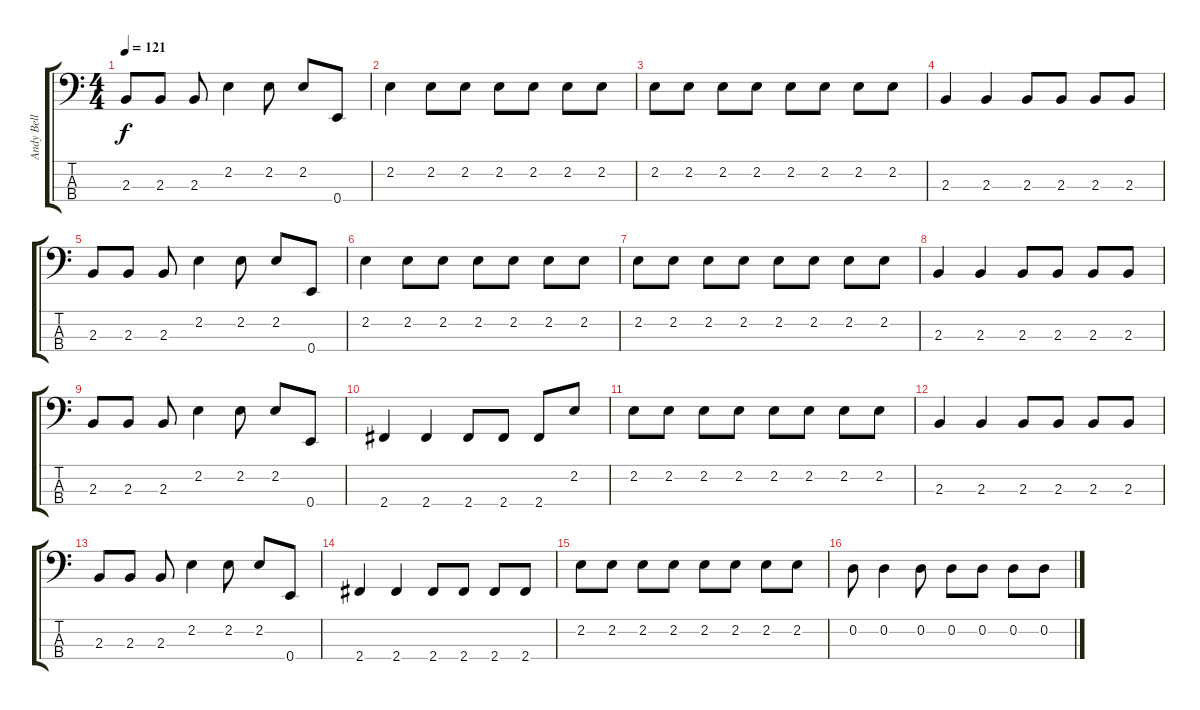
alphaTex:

\track ("Andy Bell - Bass" "Andy Bell ") {instrument electricbasspick}
\staff {score tabs}
\tuning (G2 D2 A1 E1) {hide}
\ts (4 4)
\tempo 121
\clef f4
\ks c
2.3.8{dy f} 2.3.8 2.3.8 2.2.4 2.2.8 2.2.8 0.4.8 |
2.2.4 2.2.8 2.2.8 2.2.8 2.2.8 2.2.8 2.2.8 |
2.2.8 2.2.8 2.2.8 2.2.8 2.2.8 2.2.8 2.2.8 2.2.8 |
2.3.4 2.3.4 2.3.8 2.3.8 2.3.8 2.3.8 |
2.3.8 2.3.8 2.3.8 2.2.4 2.2.8 2.2.8 0.4.8 |
2.2.4 2.2.8 2.2.8 2.2.8 2.2.8 2.2.8 2.2.8 |
2.2.8 2.2.8 2.2.8 2.2.8 2.2.8 2.2.8 2.2.8 2.2.8 |
2.3.4 2.3.4 2.3.8 2.3.8 2.3.8 2.3.8 |
2.3.8 2.3.8 2.3.8 2.2.4 2.2.8 2.2.8 0.4.8 |
2.4.4 2.4.4 2.4.8 2.4.8 2.4.8 2.2.8 |
2.2.8 2.2.8 2.2.8 2.2.8 2.2.8 2.2.8 2.2.8 2.2.8 |
2.3.4 2.3.4 2.3.8 2.3.8 2.3.8 2.3.8 |
2.3.8 2.3.8 2.3.8 2.2.4 2.2.8 2.2.8 0.4.8 |
2.4.4 2.4.4 2.4.8 2.4.8 2.4.8 2.4.8 |
2.2.8 2.2.8 2.2.8 2.2.8 2.2.8 2.2.8 2.2.8 2.2.8 |
0.2.8 0.2.4 0.2.8 0.2.8 0.2.8 0.2.8 0.2.8
